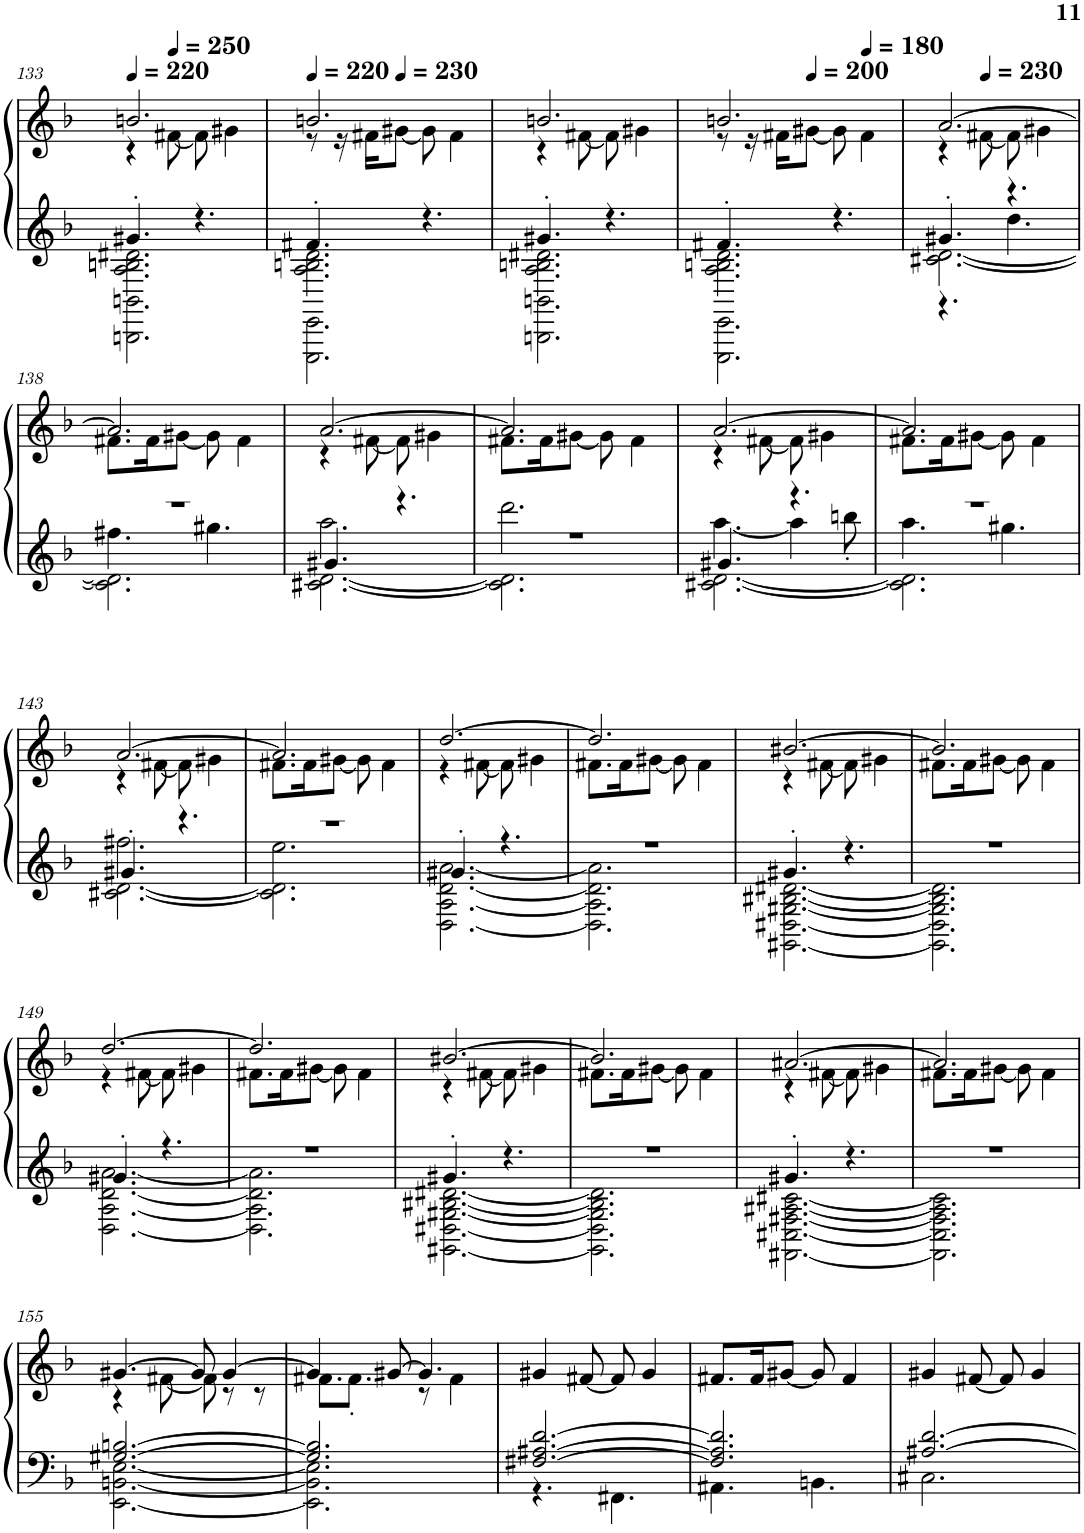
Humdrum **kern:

**kern	**kern
*part1	*part1
*staff2	*staff1
*I"Piano, Grand Piano	*
*I'Pno.	*
!!LO:PB:g=z
*clefF4	*clefF4
*k[b-]	*k[b-]
*M6/8	*M6/8
*MM220	*MM220
=133	=133
*^	*^
*	*^	*	*
4.g#X'/	2.A\ 2.Bn\ 2.d#X\	2.BBBn\ 2.BBn\	2.bn/	4r
*	*	*	*MM250	*
.	.	.	.	[8f#X\
4.r	.	.	.	8f#\]
.	.	.	.	4g#X\
=134	=134	=134	=134	=134
*	*	*	*MM220	*
4.f#X'/	2.A\ 2.Bn\ 2.d\	2.EEE\ 2.EE\	2.bn/	8r
.	.	.	.	16r
.	.	.	.	16f#X\KL
*	*	*	*MM230	*
.	.	.	.	[8g#X\J
4.r	.	.	.	8g#\]
.	.	.	.	4f#\
=135	=135	=135	=135	=135
4.g#X'/	2.A\ 2.Bn\ 2.d#X\	2.BBBn\ 2.BBn\	2.bn/	4r
.	.	.	.	[8f#X\
4.r	.	.	.	8f#\]
.	.	.	.	4g#X\
=136	=136	=136	=136	=136
4.f#X'/	2.A\ 2.Bn\ 2.d\	2.EEE\ 2.EE\	2.bn/	8r
.	.	.	.	16r
.	.	.	.	16f#X\KL
*	*	*	*MM200	*
.	.	.	.	[8g#X\J
4.r	.	.	.	8g#\]
*	*	*	*MM180	*
.	.	.	.	4f#\
=137	=137	=137	=137	=137
4.g#X'/	[2.c#X\ [2.d\	4.r	[2.a/	4r
*	*	*	*MM230	*
.	.	.	.	[8f#X\
4.r	.	4.dd\	.	8f#\]
.	.	.	.	4g#X\
!!LO:LB:g=z	!!
=138	=138	=138	=138	=138
2.r	2.c#\] 2.d\]	4.ff#X\	2.a/]	8.f#X\L
.	.	.	.	16f#\K
.	.	.	.	[8g#X\J
.	.	4.gg#X\	.	8g#\]
.	.	.	.	4f#\
=139	=139	=139	=139	=139
4.g#X'/	[2.c#X\ [2.d\	2.aa\	[2.a/	4r
.	.	.	.	[8f#X\
4.r	.	.	.	8f#\]
.	.	.	.	4g#X\
=140	=140	=140	=140	=140
2.r	2.c#\] 2.d\]	2.ddd\	2.a/]	8.f#X\L
.	.	.	.	16f#\K
.	.	.	.	[8g#X\J
.	.	.	.	8g#\]
.	.	.	.	4f#\
=141	=141	=141	=141	=141
4.g#X'/	[2.c#X\ [2.d\	[4.aa\	[2.a/	4r
.	.	.	.	[8f#X\
4.r	.	4aa\]	.	8f#\]
.	.	.	.	4g#X\
.	.	8bbn'\	.	.
=142	=142	=142	=142	=142
2.r	2.c#\] 2.d\]	4.aa\	2.a/]	8.f#X\L
.	.	.	.	16f#\K
.	.	.	.	[8g#X\J
.	.	4.gg#X\	.	8g#\]
.	.	.	.	4f#\
!!LO:LB:g=z	!!
=143	=143	=143	=143	=143
4.g#X'/	[2.c#X\ [2.d\	2.ff#X\	[2.a/	4r
.	.	.	.	[8f#X\
4.r	.	.	.	8f#\]
.	.	.	.	4g#X\
=144	=144	=144	=144	=144
2.r	2.c#\] 2.d\]	2.ee\	2.a/]	8.f#X\L
.	.	.	.	16f#\K
.	.	.	.	[8g#X\J
.	.	.	.	8g#\]
.	.	.	.	4f#\
=145	=145	=145	=145	=145
4.g#X'/	[2.d\ [2.a\	[2.D\ [2.A\	[2.dd/	4r
.	.	.	.	[8f#X\
4.r	.	.	.	8f#\]
.	.	.	.	4g#X\
=146	=146	=146	=146	=146
2.r	2.d\] 2.a\]	2.D\] 2.A\]	2.dd/]	8.f#X\L
.	.	.	.	16f#\K
.	.	.	.	[8g#X\J
.	.	.	.	8g#\]
.	.	.	.	4f#\
=147	=147	=147	=147	=147
4.g#X'/	[2.B#X\ [2.d#X\	[2.GG#X\ [2.D#X\ [2.G#X\	[2.b#X/	4r
.	.	.	.	[8f#X\
4.r	.	.	.	8f#\]
.	.	.	.	4g#X\
=148	=148	=148	=148	=148
2.r	2.B#\] 2.d#\]	2.GG#\] 2.D#\] 2.G#\]	2.b#/]	8.f#X\L
.	.	.	.	16f#\K
.	.	.	.	[8g#X\J
.	.	.	.	8g#\]
.	.	.	.	4f#\
!!LO:LB:g=z	!!
=149	=149	=149	=149	=149
4.g#X'/	[2.d\ [2.a\	[2.D\ [2.A\	[2.dd/	4r
.	.	.	.	[8f#X\
4.r	.	.	.	8f#\]
.	.	.	.	4g#X\
=150	=150	=150	=150	=150
2.r	2.d\] 2.a\]	2.D\] 2.A\]	2.dd/]	8.f#X\L
.	.	.	.	16f#\K
.	.	.	.	[8g#X\J
.	.	.	.	8g#\]
.	.	.	.	4f#\
=151	=151	=151	=151	=151
4.g#X'/	[2.B#X\ [2.d#X\	[2.GG#X\ [2.D#X\ [2.G#X\	[2.b#X/	4r
.	.	.	.	[8f#X\
4.r	.	.	.	8f#\]
.	.	.	.	4g#X\
=152	=152	=152	=152	=152
2.r	2.B#\] 2.d#\]	2.GG#\] 2.D#\] 2.G#\]	2.b#/]	8.f#X\L
.	.	.	.	16f#\K
.	.	.	.	[8g#X\J
.	.	.	.	8g#\]
.	.	.	.	4f#\
=153	=153	=153	=153	=153
4.g#X'/	[2.A#X\ [2.c#X\	[2.FF#X\ [2.C#X\ [2.F#X\	[2.a#X/	4r
.	.	.	.	[8f#X\
4.r	.	.	.	8f#\]
.	.	.	.	4g#X\
=154	=154	=154	=154	=154
2.r	2.A#\] 2.c#\]	2.FF#\] 2.C#\] 2.F#\]	2.a#/]	8.f#X\L
.	.	.	.	16f#\K
.	.	.	.	[8g#X\J
.	.	.	.	8g#\]
.	.	.	.	4f#\
*	*v	*v	*	*
!!LO:LB:g=z	!!
=155	=155	=155	=155
[2.G#X/ [2.Bn/	[2.EE\ [2.BBn\ [2.E\	[4.g#X/	4r
.	.	.	[8f#X\
.	.	8g#/]	8f#\]
.	.	[4g#/	8r
.	.	.	8r
=156	=156	=156	=156
2.G#/] 2.B/]	2.EE\] 2.BB\] 2.E\]	4g#/]	8.f#X\L
.	.	.	8.f#'\J
.	.	[8g#X/	.
.	.	4.g#/]	8r
.	.	.	4f#\
*	*	*v	*v
=157	=157	=157
[2.F#X/ [2.A#X/ [2.d/	4.r	4g#X/
.	.	[8f#X/
.	4.FF#X\	8f#/]
.	.	4g#/
=158	=158	=158
2.F#/] 2.A#/] 2.d/]	4.AA#X\	8.f#X/L
.	.	16f#/K
.	.	[8g#X/J
.	4.BBn\	8g#/]
.	.	4f#/
=159	=159	=159
[2.A#X/ [2.d/	2.C#X\	4g#X/
.	.	[8f#X/
.	.	8f#/]
.	.	4g#/
*v	*v	*
=	=
*-	*-
